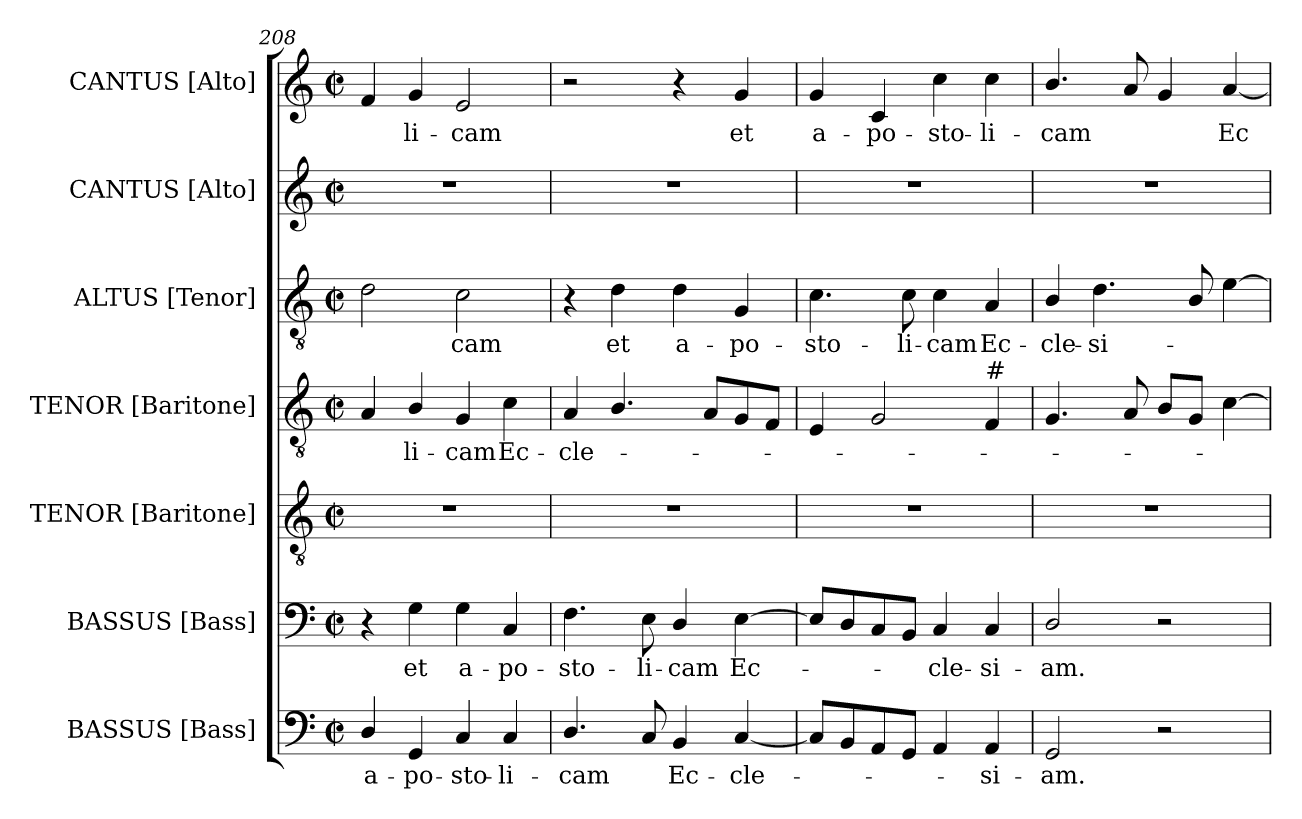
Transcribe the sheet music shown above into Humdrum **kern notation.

**kern	**text	**kern	**text	**kern	**kern	**text	**kern	**text	**kern	**kern	**text
*part7	*part7	*part6	*part6	*part5	*part4	*part4	*part3	*part3	*part2	*part1	*part1
*staff7	*staff7	*staff6	*staff6	*staff5	*staff4	*staff4	*staff3	*staff3	*staff2	*staff1	*staff1
*I"BASSUS [Bass]	*	*I"BASSUS [Bass]	*	*I"TENOR [Baritone]	*I"TENOR [Baritone]	*	*I"ALTUS [Tenor]	*	*I"CANTUS [Alto]	*I"CANTUS [Alto]	*
*I'B.	*	*I'B.	*	*I'Bar.	*I'Bar.	*	*I'T.	*	*I'A.	*I'A.	*
*clefF4	*	*clefF4	*	*clefGv2	*clefGv2	*	*clefGv2	*	*clefG2	*clefG2	*
*	*	*	*	*ITrd7c12	*ITrd7c12	*	*ITrd7c12	*	*	*	*
*k[]	*	*k[]	*	*k[]	*k[]	*	*k[]	*	*k[]	*k[]	*
*C:	*	*C:	*	*C:	*C:	*	*C:	*	*C:	*C:	*
*M2/2	*	*M2/2	*	*M2/2	*M2/2	*	*M2/2	*	*M2/2	*M2/2	*
*met(c|)	*	*met(c|)	*	*met(c|)	*met(c|)	*	*met(c|)	*	*met(c|)	*met(c|)	*
=208	=208	=208	=208	=208	=208	=208	=208	=208	=208	=208	=208
!	!LO:LY:b:color=#000000	!	!	!	!	!	!	!	!	!	!
4Di/	a-	4r	.	1r	4AAi/	.	2Di\	.	1r	4fi/	.
!	!LO:LY:b:color=#000000	!	!	!	!	!	!	!	!	!	!
!	!	!	!LO:LY:b:color=#000000	!	!	!	!	!	!	!	!
!	!	!	!	!	!	!LO:LY:b:color=#000000	!	!	!	!	!
!	!	!	!	!	!	!	!	!	!	!	!LO:LY:b:color=#000000
4GGi/	-po-	4Gi\	et	.	4BBi/	-li-	.	.	.	4gi/	-li-
!	!LO:LY:b:color=#000000	!	!	!	!	!	!	!	!	!	!
!	!	!	!LO:LY:b:color=#000000	!	!	!	!	!	!	!	!
!	!	!	!	!	!	!LO:LY:b:color=#000000	!	!	!	!	!
!	!	!	!	!	!	!	!	!LO:LY:b:color=#000000	!	!	!
!	!	!	!	!	!	!	!	!	!	!	!LO:LY:b:color=#000000
4Ci/	-sto-	4Gi\	a-	.	4GGi/	-cam	2Ci\	-cam	.	2ei/	-cam
!	!LO:LY:b:color=#000000	!	!	!	!	!	!	!	!	!	!
!	!	!	!LO:LY:b:color=#000000	!	!	!	!	!	!	!	!
!	!	!	!	!	!	!LO:LY:b:color=#000000	!	!	!	!	!
4Ci/	-li-	4Ci/	-po-	.	4Ci\	Ec-	.	.	.	.	.
=209	=209	=209	=209	=209	=209	=209	=209	=209	=209	=209	=209
!	!LO:LY:b:color=#000000	!	!	!	!	!	!	!	!	!	!
!	!	!	!LO:LY:b:color=#000000	!	!	!	!	!	!	!	!
!	!	!	!	!	!	!LO:LY:b:color=#000000	!	!	!	!	!
4.Di/	-cam	4.Fi\	-sto-	1r	4AAi/	-cle-	4r	.	1r	2r	.
!	!	!	!	!	!	!	!	!LO:LY:b:color=#000000	!	!	!
.	.	.	.	.	4.BBi/	.	4Di\	et	.	.	.
!	!	!	!LO:LY:b:color=#000000	!	!	!	!	!	!	!	!
8Ci/	.	8Ei\	-li-	.	.	.	.	.	.	.	.
!	!LO:LY:b:color=#000000	!	!	!	!	!	!	!	!	!	!
!	!	!	!LO:LY:b:color=#000000	!	!	!	!	!	!	!	!
!	!	!	!	!	!	!	!	!LO:LY:b:color=#000000	!	!	!
4BBi/	Ec-	4Di/	-cam	.	.	.	4Di\	a-	.	4r	.
.	.	.	.	.	8AAi/L	.	.	.	.	.	.
!	!LO:LY:b:color=#000000	!	!	!	!	!	!	!	!	!	!
!	!	!	!LO:LY:b:color=#000000	!	!	!	!	!	!	!	!
!	!	!	!	!	!	!	!	!LO:LY:b:color=#000000	!	!	!
!	!	!	!	!	!	!	!	!	!	!	!LO:LY:b:color=#000000
[<4Ci/	-cle-	[>4Ei\	Ec-	.	8GGi/	.	4GGi/	-po-	.	4gi/	et
.	.	.	.	.	8FFi/J	.	.	.	.	.	.
!!LO:PB:g=z
=210	=210	=210	=210	=210	=210	=210	=210	=210	=210	=210	=210
!	!	!	!	!	!	!	!	!LO:LY:b:color=#000000	!	!	!
!	!	!	!	!	!	!	!	!	!	!	!LO:LY:b:color=#000000
8Ci/L]	.	8Ei/L]	.	1r	4EEi/	.	4.Ci\	-sto-	1r	4gi/	a-
8BBi/	.	8Di/	.	.	.	.	.	.	.	.	.
!	!	!	!	!	!	!	!	!	!	!	!LO:LY:b:color=#000000
8AAi/	.	8Ci/	.	.	2GGi/	.	.	.	.	4ci/	-po-
!	!	!	!	!	!	!	!	!LO:LY:b:color=#000000	!	!	!
8GGi/J	.	8BBi/J	.	.	.	.	8Ci\	-li-	.	.	.
!	!	!	!LO:LY:b:color=#000000	!	!	!	!	!	!	!	!
!	!	!	!	!	!	!	!	!LO:LY:b:color=#000000	!	!	!
!	!	!	!	!	!	!	!	!	!	!	!LO:LY:b:color=#000000
4AAi/	.	4Ci/	-cle-	.	.	.	4Ci\	-cam	.	4cci\	-sto-
!	!LO:LY:b:color=#000000	!	!	!	!	!	!	!	!	!	!
!	!	!	!LO:LY:b:color=#000000	!	!	!	!	!	!	!	!
!	!	!	!	!	!	!	!	!LO:LY:b:color=#000000	!	!	!
!	!	!	!	!	!LO:TX:t=#	!	!	!	!	!	!
!	!	!	!	!	!	!	!	!	!	!	!LO:LY:b:color=#000000
4AAi/	-si-	4Ci/	-si-	.	4FFi/	.	4AAi/	Ec-	.	4cci\	-li-
=211	=211	=211	=211	=211	=211	=211	=211	=211	=211	=211	=211
!	!LO:LY:b:color=#000000	!	!	!	!	!	!	!	!	!	!
!	!	!	!LO:LY:b:color=#000000	!	!	!	!	!	!	!	!
!	!	!	!	!	!	!	!	!LO:LY:b:color=#000000	!	!	!
!	!	!	!	!	!	!	!	!	!	!	!LO:LY:b:color=#000000
2GGi/	-am.	2Di/	-am.	1r	4.GGi/	.	4BBi/	-cle-	1r	4.bi/	-cam
!	!	!	!	!	!	!	!	!LO:LY:b:color=#000000	!	!	!
.	.	.	.	.	.	.	4.Di\	-si-	.	.	.
.	.	.	.	.	8AAi/	.	.	.	.	8ai/	.
2r	.	2r	.	.	8BBi/L	.	.	.	.	4gi/	.
.	.	.	.	.	8GGi/J	.	8BBi/	.	.	.	.
!	!	!	!	!	!	!	!	!	!	!	!LO:LY:b:color=#000000
.	.	.	.	.	[>4Ci\	.	[>4Ei\	.	.	[<4ai/	Ec-
=	=	=	=	=	=	=	=	=	=	=	=
*-	*-	*-	*-	*-	*-	*-	*-	*-	*-	*-	*-
